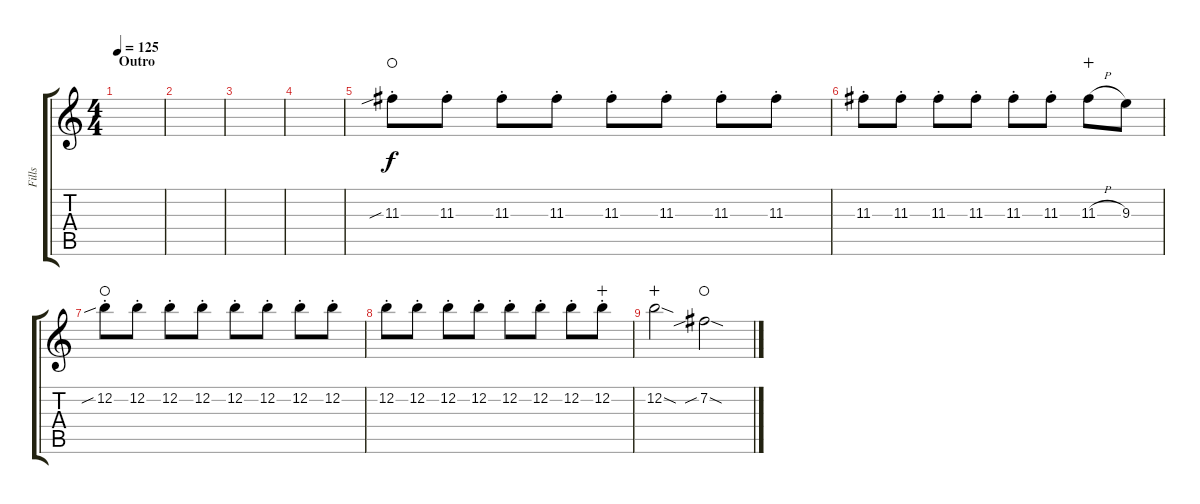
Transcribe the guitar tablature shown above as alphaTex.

\track ("Fills" "Fills") {instrument distortionguitar}
\staff {score tabs}
\tuning (E4 B3 G3 D3 A2 E2) {hide}
\ts (4 4)
\section ("" "Outro")
\tempo 125
\clef g2
\ks c
|
|
|
|
11.3{sib st}.8{volume 16 waho} 11.3{st}.8 11.3{st}.8 11.3{st}.8 11.3{st}.8 11.3{st}.8 11.3{st}.8 11.3{st}.8 |
11.3{st}.8 11.3{st}.8 11.3{st}.8 11.3{st}.8 11.3{st}.8 11.3{st}.8 11.3{h}.8{wahc} 9.3.8 |
12.2{sib st}.8{waho} 12.2{st}.8 12.2{st}.8 12.2{st}.8 12.2{st}.8 12.2{st}.8 12.2{st}.8 12.2{st}.8 |
12.2{st}.8 12.2{st}.8 12.2{st}.8 12.2{st}.8 12.2{st}.8 12.2{st}.8 12.2{st}.8 12.2{st}.8{wahc} |
12.2{sod}.2{wahc} 7.2{sib sod}.2{waho}
